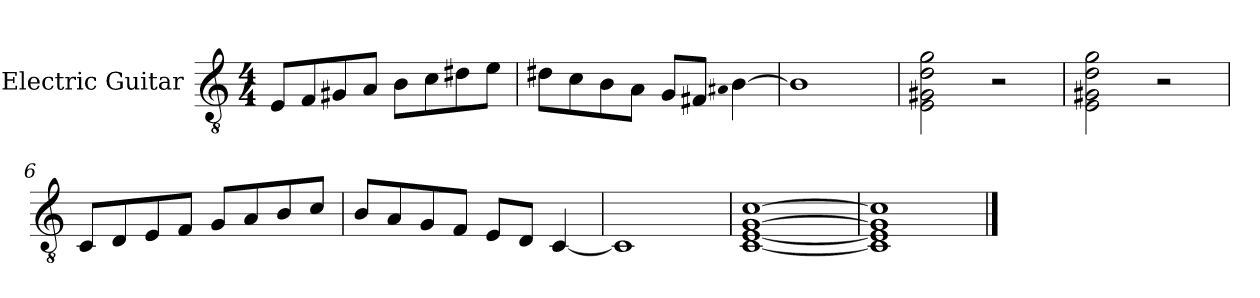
**kern
*part1
*staff1
*I"Electric Guitar
*I'El. Guit.
*clefGv2
*k[]
*M4/4
*MM320
=1
8E/L
8F/
8G#X/
8A/J
8B\L
8c\
8d#X\
8e\J
!!LO:PB:g=z
=2
8d#X\L
8c\
8B\
8A\J
8G/L
8F#X/J
qA#X
[4B\
=3
1B]
!!LO:PB:g=z
=4
2E\ 2G#X\ 2d\ 2g\
2r
=5
2E\ 2G#X\ 2d\ 2g\
2r
!!LO:PB:g=z
=6
8C/L
8D/
8E/
8F/J
8G/L
8A/
8B/
8c/J
!!LO:PB:g=z
=7
8B/L
8A/
8G/
8F/J
8E/L
8D/J
[4C/
=8
1C]
!!LO:PB:g=z
=9
[1C [1E [1G [1c
=10
1C] 1E] 1G] 1c]
==
*-
